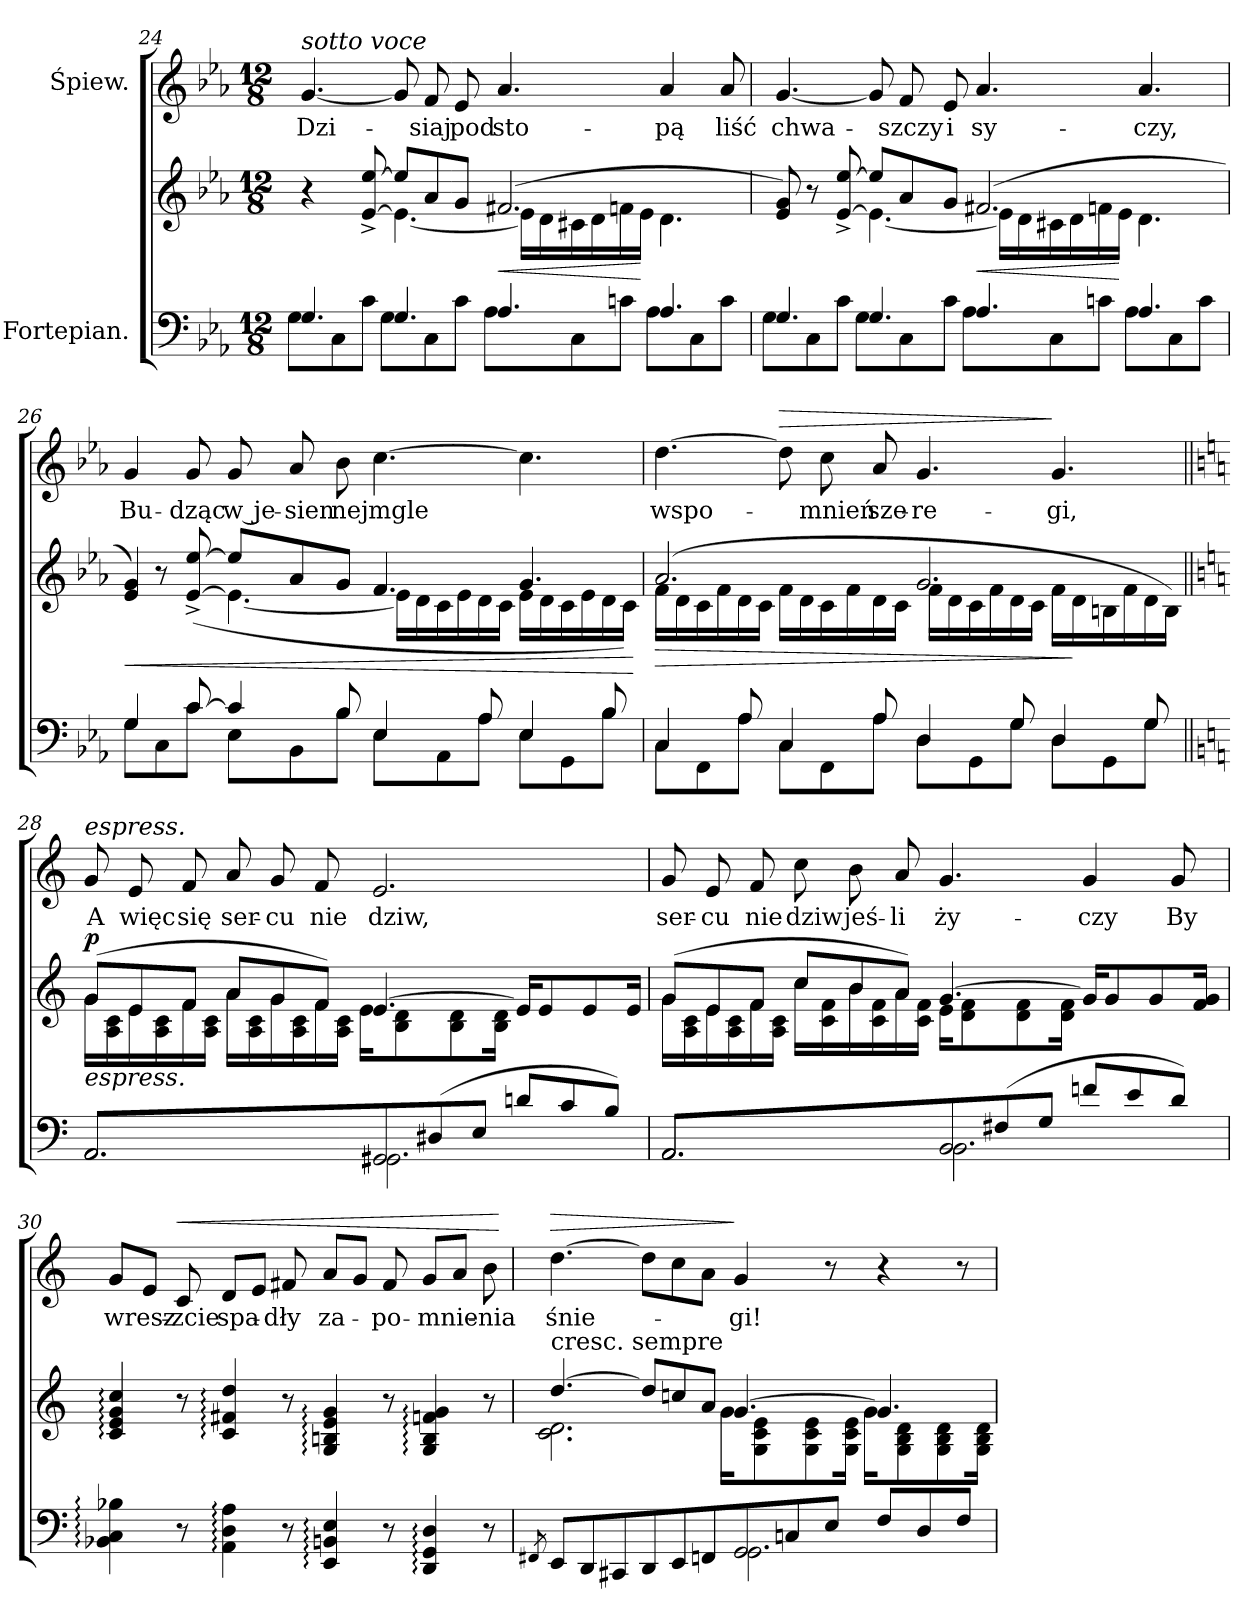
**kern	**kern	**dynam	**kern	**text	**dynam
*part2	*part2	*part2	*part1	*part1	*part1
*staff3	*staff2	*staff2/3	*staff1	*staff1	*staff1
*I"Fortepian.	*	*	*I"Śpiew.	*	*
*clefF4	*clefG2	*	*clefG2	*	*
*k[b-e-a-]	*k[b-e-a-]	*	*k[b-e-a-]	*	*
*c:	*c:	*	*c:	*	*
*M12/8	*M12/8	*	*M12/8	*	*
=24	=24	=24	=24	=24	=24
*^	*^	*	*	*	*
!	!	!	!	!	!LO:TX:a:i:t=sotto voce	!	!
4.G/	8G\L	4r	4.ryy	.	[4.g/	Dzi-	.
.	8C\	.	.	.	.	.	.
.	8c\J	[8e-^/ [8ee-^/	.	.	.	.	.
4.G/	8G\L	8ee-/L]	4.e-\_	.	8g/]	.	.
.	8C\	8a-/	.	.	8f/	-siaj	.
.	8c\J	8g/J	.	.	8e-/	pod	.
!	!	!	!	!LO:HP:b	!	!	!
4.A-/	8A-\L	(2.f#X/	16e-\LL]	<	4.a-/	sto-	.
.	.	.	16d\	.	.	.	.
.	8C\	.	16c#X\	.	.	.	.
.	.	.	16d\	.	.	.	.
.	8cn\J	.	16fn\	.	.	.	.
.	.	.	16e-\JJ	[	.	.	.
4.A-/	8A-\L	.	4.d\	.	4a-/	-pą	.
.	8C\	.	.	.	.	.	.
.	8c\J	.	.	.	8a-/	liść	.
=25	=25	=25	=25	=25	=25	=25	=25
4.G/	8G\L	8e-/ 8g/)	4.ryy	.	[4.g/	chwa-	.
.	8C\	8r	.	.	.	.	.
.	8c\J	[8e-^/ [8ee-^/	.	.	.	.	.
4.G/	8G\L	8ee-/L]	4.e-\_	.	8g/]	.	.
.	8C\	8a-/	.	.	8f/	-szczy	.
.	8c\J	8g/J	.	.	8e-/	i	.
!	!	!	!	!LO:HP:b	!	!	!
4.A-/	8A-\L	(2.f#X/	16e-\LL]	<	4.a-/	sy-	.
.	.	.	16d\	.	.	.	.
.	8C\	.	16c#X\	.	.	.	.
.	.	.	16d\	.	.	.	.
.	8cn\J	.	16fn\	.	.	.	.
.	.	.	16e-\JJ	[	.	.	.
4.A-/	8A-\L	.	4.d\	.	4.a-/	-czy,	.
.	8C\	.	.	.	.	.	.
.	8c\J	.	.	.	.	.	.
=26	=26	=26	=26	=26	=26	=26	=26
!	!	!LO:N:vis=4	!	!LO:HP:b	!	!	!
4G/	8G\L	8e-/ 8g/)	4.ryy	<	4g/	Bu-	.
.	8C\	8r	.	.	.	.	.
[8c/	8c\J	(>[8e-^/ [8ee-^/	.	.	8g/	-dząc	.
4c/]	8E-\L	8ee-/L]	4.e-\_	.	8g/	w je-	.
.	8BB-\	8a-/	.	.	8a-/	-sien	.
8B-/	8B-\J	8g/J	.	.	8b-\	nej	.
4E-/	8E-\L	4.f/	16e-\LL]	.	[4.cc\	mgle	.
.	.	.	16d\	.	.	.	.
.	8AA-\	.	16c\	.	.	.	.
.	.	.	16e-\	.	.	.	.
8A-/	8A-\J	.	16d\	.	.	.	.
.	.	.	16c\JJ	.	.	.	.
4E-/	8E-\L	4.g/	16e-\LL	.	4.cc\]	.	.
.	.	.	16d\	.	.	.	.
.	8GG\	.	16c\	.	.	.	.
.	.	.	16e-\	.	.	.	.
8B-/	8B-\J	.	16d\	.	.	.	.
.	.	.	16c\JJ)	.	.	.	.
*v	*v	*	*	*	*	*	*
*	*v	*v	*	*	*	*
.	.	[	.	.	.
=27	=27	=27	=27	=27	=27
*^	*^	*	*	*	*
!	!	!	!	!LO:HP:b	!	!	!
4C/	8C\L	(2.a-/	16f\LL	>	[4.dd\	wspo-	.
.	.	.	16d\	.	.	.	.
.	8FF\	.	16c\	.	.	.	.
.	.	.	16f\	.	.	.	.
8A-/	8A-\J	.	16d\	.	.	.	.
.	.	.	16c\JJ	.	.	.	.
!	!	!	!	!	!	!	!LO:HP:a
4C/	8C\L	.	16f\LL	.	8dd\]	.	>
.	.	.	16d\	.	.	.	.
.	8FF\	.	16c\	.	8cc\	-mnień	.
.	.	.	16f\	.	.	.	.
8A-/	8A-\J	.	16d\	.	8a-/	sze-	.
.	.	.	16c\JJ	.	.	.	.
4D/	8D\L	2.g/	16f\LL	.	4.g/	-re-	.
.	.	.	16d\	.	.	.	.
.	8GG\	.	16c\	.	.	.	.
.	.	.	16f\	.	.	.	.
8G/	8G\J	.	16d\	.	.	.	.
.	.	.	16c\JJ	.	.	.	.
4D/	8D\L	.	16f\LL	.	4.g/	-gi,	]
.	.	.	16d\	]	.	.	.
.	8GG\	.	16Bn\	.	.	.	.
.	.	.	16f\	.	.	.	.
8G/	8G\J	.	16d\	.	.	.	.
.	.	.	16B\JJ)	.	.	.	.
=28||	=28||	=28||	=28||	=28||	=28||	=28||	=28||
*k[]	*	*k[]	*	*	*k[]	*	*
!	!	!	!	!	!LO:TX:a:i:t=espress.	!	!
!	!	!LO:TX:b:i:t=espress.	!	!	!	!	!
!	!	!	!	!LO:DY:a	!	!	!
2.AA/	2.AA/	(8g/L	16g\LL	p	8g/	A	.
.	.	.	16A\ 16c\	.	.	.	.
.	.	8e/	16e\	.	8e/	więc	.
.	.	.	16A\ 16c\	.	.	.	.
.	.	8f/J	16f\	.	8f/	się	.
.	.	.	16A\ 16c\JJ	.	.	.	.
.	.	8a/L	16a\LL	.	8a/	ser-	.
.	.	.	16A\ 16c\	.	.	.	.
.	.	8g/	16g\	.	8g/	-cu	.
.	.	.	16A\ 16c\	.	.	.	.
.	.	8f/J)	16f\	.	8f/	nie	.
.	.	.	16A\ 16c\JJ	.	.	.	.
!LO:N:vis=2	!	!	!	!	!	!	!
8GG#X/	2.GG#X\	[4.e/	16e\KL	.	2.e/	dziw,	.
.	.	.	8B\ 8d\	.	.	.	.
(<8D#X/	.	.	.	.	.	.	.
.	.	.	8B\ 8d\	.	.	.	.
8E/J	.	.	.	.	.	.	.
.	.	.	16B\ 16d\Jk	.	.	.	.
8dn/L	.	16e/KL]	4.ryy	.	.	.	.
.	.	8e/	.	.	.	.	.
8c/	.	.	.	.	.	.	.
.	.	8e/	.	.	.	.	.
8B/J)	.	.	.	.	.	.	.
.	.	16e/Jk	.	.	.	.	.
=29	=29	=29	=29	=29	=29	=29	=29
2.AA/	2.AA/	(8g/L	16g\LL	.	8g/	ser-	.
.	.	.	16A\ 16c\	.	.	.	.
.	.	8e/	16e\	.	8e/	-cu	.
.	.	.	16A\ 16c\	.	.	.	.
.	.	8f/J	16f\	.	8f/	nie	.
.	.	.	16A\ 16c\JJ	.	.	.	.
.	.	8cc/L	16cc\LL	.	8cc\	dziw	.
.	.	.	16c\ 16f\	.	.	.	.
.	.	8b/	16b\	.	8b\	jeś-	.
.	.	.	16c\ 16f\	.	.	.	.
.	.	8a/J)	16a\	.	8a/	-li	.
.	.	.	16c\ 16f\JJ	.	.	.	.
!LO:N:vis=2	!	!	!	!	!	!	!
8BB/	2.BB\	[4.g/	16e\KL	.	4.g/	ży-	.
.	.	.	8d\ 8f\	.	.	.	.
(<8F#X/	.	.	.	.	.	.	.
.	.	.	8d\ 8f\	.	.	.	.
8G/J	.	.	.	.	.	.	.
.	.	.	16d\ 16f\Jk	.	.	.	.
8fn/L	.	16g/KL]	4.ryy	.	4g/	-czy	.
.	.	8g/	.	.	.	.	.
8e/	.	.	.	.	.	.	.
.	.	8g/	.	.	.	.	.
8d/J)	.	.	.	.	8g/	By	.
.	.	16f/ 16g/Jk	.	.	.	.	.
*v	*v	*	*	*	*	*	*
*	*v	*v	*	*	*	*
=30	=30	=30	=30	=30	=30
4BB-X:\ 4C:\ 4B-X:\	4c:/ 4e:/ 4g:/ 4cc:/	.	8g/L	wresz-	.
.	.	.	8e/J	.	.
!	!	!	!	!	!LO:HP:a
8r	8r	.	8c/	zcie	<
4AA:\ 4D:\ 4A:\	4c:/ 4f#X:/ 4dd:/	.	8d/L	spa-	.
.	.	.	8e/J	.	.
8r	8r	.	8f#X/	-dły	.
4EE:/ 4BBn:/ 4E:/	4G:/ 4Bn:/ 4e:/ 4g:/	.	8a/L	za-	.
.	.	.	8g/J	.	.
8r	8r	.	8f#/	-po-	.
4DD:/ 4GG:/ 4D:/	4G:/ 4B:/ 4fn:/ 4g:/	.	8g/L	-mnie-	.
.	.	.	8a/J	.	.
8r	8r	.	8b\	-nia	.
.	.	.	.	.	[
=31	=31	=31	=31	=31	=31
8qFF#X/	.	.	.	.	.
*^	*^	*	*	*	*
!	!	!LO:TX:t=cresc. sempre	!	!	!	!	!
!	!	!	!	!	!	!	!LO:HP:a
8EE/L	2.ryy	[4.dd/	2.c\ 2.d\	.	[4.dd\	śnie-	>
8DD/	.	.	.	.	.	.	.
8CC#X/J	.	.	.	.	.	.	.
8DD/L	.	8dd/L]	.	.	8dd\L]	.	.
8EE/	.	8ccn/	.	.	8cc\	.	.
8FFn/J	.	8a/J	.	.	8a\J	.	.
!LO:N:vis=2	!	!	!	!	!	!	!
8GG/	2.GG\	[4.g/	16g\KL	.	4g/	-gi!	]
.	.	.	8G\ 8c\ 8e\	.	.	.	.
8Cn/	.	.	.	.	.	.	.
.	.	.	8G\ 8c\ 8e\	.	.	.	.
8E/J	.	.	.	.	8r	.	.
.	.	.	16G\ 16c\ 16e\Jk	.	.	.	.
8F/L	.	4.g/]	16g\KL	.	4r	.	.
.	.	.	8G\ 8B\ 8d\	.	.	.	.
8D/	.	.	.	.	.	.	.
.	.	.	8G\ 8B\ 8d\	.	.	.	.
8F/J	.	.	.	.	8r	.	.
.	.	.	16G\ 16B\ 16d\Jk	.	.	.	.
*v	*v	*	*	*	*	*	*
*	*v	*v	*	*	*	*
=	=	=	=	=	=
*-	*-	*-	*-	*-	*-
